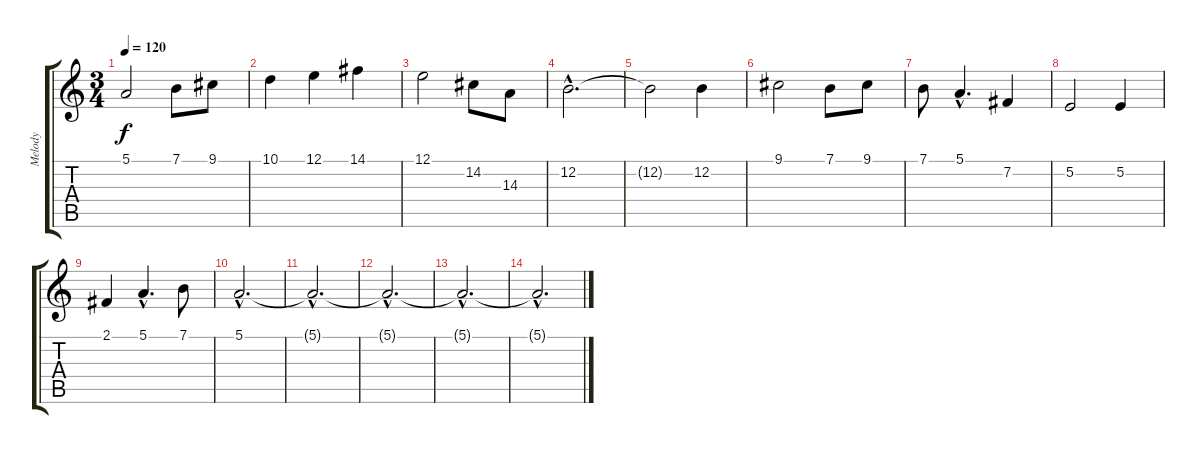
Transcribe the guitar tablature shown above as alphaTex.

\track ("Melody" "Melody") {instrument accordion}
\staff {score tabs}
\tuning (E4 B3 G3 D3 A2 E2) {hide}
\ts (3 4)
\tempo 120
\clef g2
\ks c
5.1.2{dy f} 7.1.8 9.1.8 |
10.1.4 12.1.4 14.1.4 |
12.1.2 14.2.8 14.3.8 |
12.2{hac}.2{d} |
12.2{t}.2 12.2.4 |
9.1.2 7.1.8 9.1.8 |
7.1.8 5.1{hac}.4{d} 7.2.4 |
5.2.2 5.2.4 |
2.1.4 5.1{hac}.4{d} 7.1.8 |
5.1{hac}.2{d} |
5.1{hac t}.2{d} |
5.1{hac t}.2{d} |
5.1{hac t}.2{d} |
5.1{hac t}.2{d}
